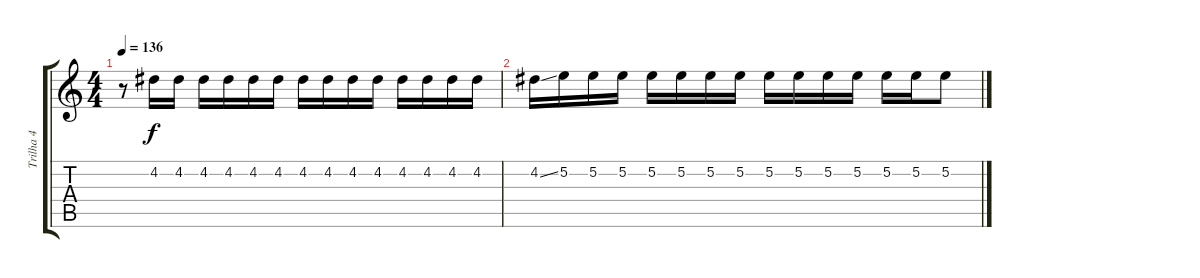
\track ("Trilha 4" "Trilha 4") {instrument distortionguitar}
\staff {score tabs}
\tuning (E4 B3 G3 D3 A2 E2) {hide}
\ts (4 4)
\tempo 136
\clef g2
\ks c
r.8{dy f} 4.2.16 4.2.16 4.2.16 4.2.16 4.2.16 4.2.16 4.2.16 4.2.16 4.2.16 4.2.16 4.2.16 4.2.16 4.2.16 4.2.16 |
4.2{ss}.16 5.2.16 5.2.16 5.2.16 5.2.16 5.2.16 5.2.16 5.2.16 5.2.16 5.2.16 5.2.16 5.2.16 5.2.16 5.2.16 5.2.8
